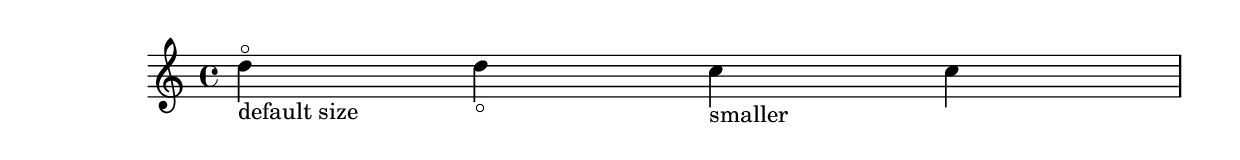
%% Do not edit this file; it is auto-generated from LSR http://lsr.dsi.unimi.it
%% This file is in the public domain.
\version "2.11.62"

\header {
  lsrtags = "expressive-marks, unfretted-strings"

  texidoces = "
Para hacer más pequeño el círculo de @code{\\flageolet} (armónico)
utilice la siguiente función de Scheme.

"
  doctitlees = "Cambiar el tamaño de la marca de \\flageolet"

  texidoc = "
To make the @code{\\flageolet} circle smaller use the following Scheme
function. 

"
  doctitle = "Changing \\flageolet mark size"
} % begin verbatim

smallFlageolet = #(let ((m (make-music 'ArticulationEvent
                          'articulation-type "flageolet")))
       (set! (ly:music-property m 'tweaks)
             (acons 'font-size -3
                    (ly:music-property m 'tweaks)))
       m)

\layout { ragged-right = ##f }

\relative c'' {
  d4^\flageolet_\markup { default size } d_\flageolet
  c4^\smallFlageolet_\markup { smaller } c_\smallFlageolet
}
